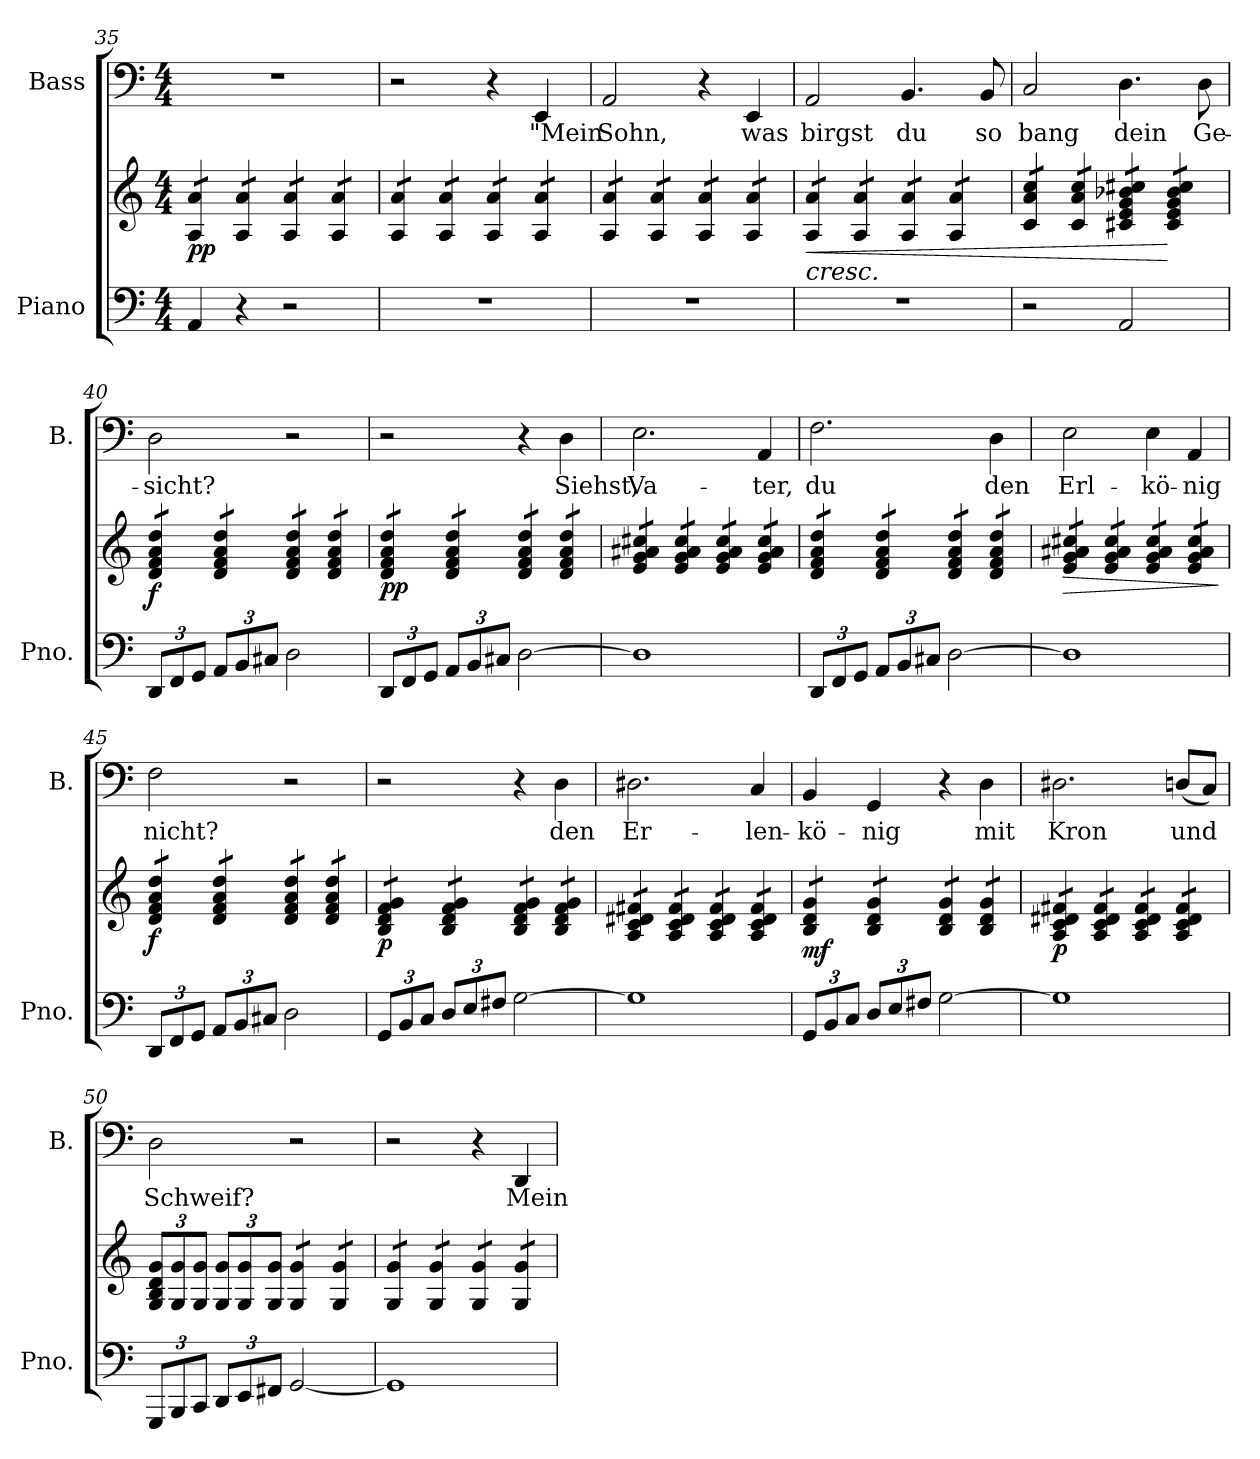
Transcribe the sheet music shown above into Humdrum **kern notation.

**kern	**kern	**dynam	**kern	**text
*part2	*part2	*part2	*part1	*part1
*staff3	*staff2	*staff2/3	*staff1	*staff1
*I"Piano	*	*	*I"Bass	*
*I'Pno.	*	*	*I'B.	*
!!LO:PB:g=z
*clefF4	*clefG2	*	*clefF4	*
*k[]	*k[]	*	*k[]	*
*M4/4	*M4/4	*	*M4/4	*
=35	=35	=35	=35	=35
!	!	!LO:DY:b	!	!
*	*tremolo	*	*	*
4AA/	12A/ 12a/L	pp	1r	.
.	12A/ 12a/	.	.	.
.	12A/ 12a/J	.	.	.
4r	12A/ 12a/L	.	.	.
.	12A/ 12a/	.	.	.
.	12A/ 12a/J	.	.	.
2r	12A/ 12a/L	.	.	.
.	12A/ 12a/	.	.	.
.	12A/ 12a/J	.	.	.
.	12A/ 12a/L	.	.	.
.	12A/ 12a/	.	.	.
.	12A/ 12a/J	.	.	.
=36	=36	=36	=36	=36
1r	12A/ 12a/L	.	2r	.
.	12A/ 12a/	.	.	.
.	12A/ 12a/J	.	.	.
.	12A/ 12a/L	.	.	.
.	12A/ 12a/	.	.	.
.	12A/ 12a/J	.	.	.
.	12A/ 12a/L	.	4r	.
.	12A/ 12a/	.	.	.
.	12A/ 12a/J	.	.	.
!	!	!	!	!LO:LY:b
.	12A/ 12a/L	.	4EE/	"Mein
.	12A/ 12a/	.	.	.
.	12A/ 12a/J	.	.	.
=37	=37	=37	=37	=37
!	!	!	!	!LO:LY:b
1r	12A/ 12a/L	.	2AA/	Sohn,
.	12A/ 12a/	.	.	.
.	12A/ 12a/J	.	.	.
.	12A/ 12a/L	.	.	.
.	12A/ 12a/	.	.	.
.	12A/ 12a/J	.	.	.
.	12A/ 12a/L	.	4r	.
.	12A/ 12a/	.	.	.
.	12A/ 12a/J	.	.	.
!	!	!	!	!LO:LY:b
.	12A/ 12a/L	.	4EE/	was
.	12A/ 12a/	.	.	.
.	12A/ 12a/J	.	.	.
=38	=38	=38	=38	=38
!	!LO:TX:b:i:t=cresc.	!	!	!
!	!	!LO:HP:b	!	!LO:LY:b
1r	12A/ 12a/L	<	2AA/	birgst
.	12A/ 12a/	.	.	.
.	12A/ 12a/J	.	.	.
.	12A/ 12a/L	.	.	.
.	12A/ 12a/	.	.	.
.	12A/ 12a/J	.	.	.
!	!	!	!	!LO:LY:b
.	12A/ 12a/L	.	4.BB/	du
.	12A/ 12a/	.	.	.
.	12A/ 12a/J	.	.	.
.	12A/ 12a/L	.	.	.
.	12A/ 12a/	.	.	.
!	!	!	!	!LO:LY:b
.	.	.	8BB/	so
.	12A/ 12a/J	.	.	.
=39	=39	=39	=39	=39
!	!	!	!	!LO:LY:b
2r	12c/ 12a/ 12cc/L	.	2C/	bang
.	12c/ 12a/ 12cc/	.	.	.
.	12c/ 12a/ 12cc/J	.	.	.
.	12c/ 12a/ 12cc/L	.	.	.
.	12c/ 12a/ 12cc/	.	.	.
.	12c/ 12a/ 12cc/J	.	.	.
!	!	!	!	!LO:LY:b
2AA/	12c#X/ 12e/ 12g/ 12b-X/ 12cc#X/L	.	4.D\	dein
.	12c#X/ 12e/ 12g/ 12b-X/ 12cc#X/	.	.	.
.	12c#X/ 12e/ 12g/ 12b-X/ 12cc#X/J	.	.	.
.	12c#/ 12e/ 12g/ 12b-/ 12cc#/L	[	.	.
.	12c#/ 12e/ 12g/ 12b-/ 12cc#/	.	.	.
!	!	!	!	!LO:LY:b
.	.	.	8D\	Ge-
.	12c#/ 12e/ 12g/ 12b-/ 12cc#/J	.	.	.
!!LO:LB:g=z
=40	=40	=40	=40	=40
*Xbrackettup	*	*	*	*
!	!	!LO:DY:b	!	!LO:LY:b
12DD/L	12d/ 12f/ 12a/ 12dd/L	f	2D\	-sicht?
12FF/	12d/ 12f/ 12a/ 12dd/	.	.	.
12GG/J	12d/ 12f/ 12a/ 12dd/J	.	.	.
12AA/L	12d/ 12f/ 12a/ 12dd/L	.	.	.
12BB/	12d/ 12f/ 12a/ 12dd/	.	.	.
12C#X/J	12d/ 12f/ 12a/ 12dd/J	.	.	.
2D\	12d/ 12f/ 12a/ 12dd/L	.	2r	.
.	12d/ 12f/ 12a/ 12dd/	.	.	.
.	12d/ 12f/ 12a/ 12dd/J	.	.	.
.	12d/ 12f/ 12a/ 12dd/L	.	.	.
.	12d/ 12f/ 12a/ 12dd/	.	.	.
.	12d/ 12f/ 12a/ 12dd/J	.	.	.
=41	=41	=41	=41	=41
!	!	!LO:DY:b	!	!
12DD/L	12d/ 12f/ 12a/ 12dd/L	pp	2r	.
12FF/	12d/ 12f/ 12a/ 12dd/	.	.	.
12GG/J	12d/ 12f/ 12a/ 12dd/J	.	.	.
12AA/L	12d/ 12f/ 12a/ 12dd/L	.	.	.
12BB/	12d/ 12f/ 12a/ 12dd/	.	.	.
12C#X/J	12d/ 12f/ 12a/ 12dd/J	.	.	.
[2D\	12d/ 12f/ 12a/ 12dd/L	.	4r	.
.	12d/ 12f/ 12a/ 12dd/	.	.	.
.	12d/ 12f/ 12a/ 12dd/J	.	.	.
!	!	!	!	!LO:LY:b
.	12d/ 12f/ 12a/ 12dd/L	.	4D\	Siehst,
.	12d/ 12f/ 12a/ 12dd/	.	.	.
.	12d/ 12f/ 12a/ 12dd/J	.	.	.
=42	=42	=42	=42	=42
!	!	!	!	!LO:LY:b
1D]	12e/ 12g/ 12a#X/ 12cc#X/L	.	2.E\	Va-
.	12e/ 12g/ 12a#X/ 12cc#X/	.	.	.
.	12e/ 12g/ 12a#X/ 12cc#X/J	.	.	.
.	12e/ 12g/ 12a#/ 12cc#/L	.	.	.
.	12e/ 12g/ 12a#/ 12cc#/	.	.	.
.	12e/ 12g/ 12a#/ 12cc#/J	.	.	.
.	12e/ 12g/ 12a#/ 12cc#/L	.	.	.
.	12e/ 12g/ 12a#/ 12cc#/	.	.	.
.	12e/ 12g/ 12a#/ 12cc#/J	.	.	.
!	!	!	!	!LO:LY:b
.	12e/ 12g/ 12a#/ 12cc#/L	.	4AA/	-ter,
.	12e/ 12g/ 12a#/ 12cc#/	.	.	.
.	12e/ 12g/ 12a#/ 12cc#/J	.	.	.
=43	=43	=43	=43	=43
!	!	!	!	!LO:LY:b
12DD/L	12d/ 12f/ 12a/ 12dd/L	.	2.F\	du
12FF/	12d/ 12f/ 12a/ 12dd/	.	.	.
12GG/J	12d/ 12f/ 12a/ 12dd/J	.	.	.
12AA/L	12d/ 12f/ 12a/ 12dd/L	.	.	.
12BB/	12d/ 12f/ 12a/ 12dd/	.	.	.
12C#X/J	12d/ 12f/ 12a/ 12dd/J	.	.	.
[2D\	12d/ 12f/ 12a/ 12dd/L	.	.	.
.	12d/ 12f/ 12a/ 12dd/	.	.	.
.	12d/ 12f/ 12a/ 12dd/J	.	.	.
!	!	!	!	!LO:LY:b
.	12d/ 12f/ 12a/ 12dd/L	.	4D\	den
.	12d/ 12f/ 12a/ 12dd/	.	.	.
.	12d/ 12f/ 12a/ 12dd/J	.	.	.
!!LO:LB:g=z
=44	=44	=44	=44	=44
!	!	!LO:HP:b	!	!LO:LY:b
1D]	12e/ 12g/ 12a#X/ 12cc#X/L	>	2E\	Erl-
.	12e/ 12g/ 12a#X/ 12cc#X/	.	.	.
.	12e/ 12g/ 12a#X/ 12cc#X/J	.	.	.
.	12e/ 12g/ 12a#/ 12cc#/L	.	.	.
.	12e/ 12g/ 12a#/ 12cc#/	.	.	.
.	12e/ 12g/ 12a#/ 12cc#/J	.	.	.
!	!	!	!	!LO:LY:b
.	12e/ 12g/ 12a#/ 12cc#/L	.	4E\	-kö-
.	12e/ 12g/ 12a#/ 12cc#/	.	.	.
.	12e/ 12g/ 12a#/ 12cc#/J	.	.	.
!	!	!	!	!LO:LY:b
.	12e/ 12g/ 12a#/ 12cc#/L	.	4AA/	-nig
.	12e/ 12g/ 12a#/ 12cc#/	.	.	.
.	12e/ 12g/ 12a#/ 12cc#/J	.	.	.
.	.	]	.	.
=45	=45	=45	=45	=45
!	!	!LO:DY:b	!	!LO:LY:b
12DD/L	12d/ 12f/ 12a/ 12dd/L	f	2F\	nicht?
12FF/	12d/ 12f/ 12a/ 12dd/	.	.	.
12GG/J	12d/ 12f/ 12a/ 12dd/J	.	.	.
12AA/L	12d/ 12f/ 12a/ 12dd/L	.	.	.
12BB/	12d/ 12f/ 12a/ 12dd/	.	.	.
12C#X/J	12d/ 12f/ 12a/ 12dd/J	.	.	.
2D\	12d/ 12f/ 12a/ 12dd/L	.	2r	.
.	12d/ 12f/ 12a/ 12dd/	.	.	.
.	12d/ 12f/ 12a/ 12dd/J	.	.	.
.	12d/ 12f/ 12a/ 12dd/L	.	.	.
.	12d/ 12f/ 12a/ 12dd/	.	.	.
.	12d/ 12f/ 12a/ 12dd/J	.	.	.
=46	=46	=46	=46	=46
!	!	!LO:DY:b	!	!
12GG/L	12B/ 12d/ 12f/ 12g/L	p	2r	.
12BB/	12B/ 12d/ 12f/ 12g/	.	.	.
12C/J	12B/ 12d/ 12f/ 12g/J	.	.	.
12D/L	12B/ 12d/ 12f/ 12g/L	.	.	.
12E/	12B/ 12d/ 12f/ 12g/	.	.	.
12F#X/J	12B/ 12d/ 12f/ 12g/J	.	.	.
[2G\	12B/ 12d/ 12f/ 12g/L	.	4r	.
.	12B/ 12d/ 12f/ 12g/	.	.	.
.	12B/ 12d/ 12f/ 12g/J	.	.	.
!	!	!	!	!LO:LY:b
.	12B/ 12d/ 12f/ 12g/L	.	4D\	den
.	12B/ 12d/ 12f/ 12g/	.	.	.
.	12B/ 12d/ 12f/ 12g/J	.	.	.
=47	=47	=47	=47	=47
!	!	!	!	!LO:LY:b
1G]	12A/ 12c/ 12d#X/ 12f#X/L	.	2.D#X\	Er-
.	12A/ 12c/ 12d#X/ 12f#X/	.	.	.
.	12A/ 12c/ 12d#X/ 12f#X/J	.	.	.
.	12A/ 12c/ 12d#/ 12f#/L	.	.	.
.	12A/ 12c/ 12d#/ 12f#/	.	.	.
.	12A/ 12c/ 12d#/ 12f#/J	.	.	.
.	12A/ 12c/ 12d#/ 12f#/L	.	.	.
.	12A/ 12c/ 12d#/ 12f#/	.	.	.
.	12A/ 12c/ 12d#/ 12f#/J	.	.	.
!	!	!	!	!LO:LY:b
.	12A/ 12c/ 12d#/ 12f#/L	.	4C/	-len-
.	12A/ 12c/ 12d#/ 12f#/	.	.	.
.	12A/ 12c/ 12d#/ 12f#/J	.	.	.
!!LO:LB:g=z
=48	=48	=48	=48	=48
!	!	!LO:DY:b	!	!LO:LY:b
12GG/L	12B/ 12d/ 12g/L	mf	4BB/	-kö-
12BB/	12B/ 12d/ 12g/	.	.	.
12C/J	12B/ 12d/ 12g/J	.	.	.
!	!	!	!	!LO:LY:b
12D/L	12B/ 12d/ 12g/L	.	4GG/	-nig
12E/	12B/ 12d/ 12g/	.	.	.
12F#X/J	12B/ 12d/ 12g/J	.	.	.
[2G\	12B/ 12d/ 12g/L	.	4r	.
.	12B/ 12d/ 12g/	.	.	.
.	12B/ 12d/ 12g/J	.	.	.
!	!	!	!	!LO:LY:b
.	12B/ 12d/ 12g/L	.	4D\	mit
.	12B/ 12d/ 12g/	.	.	.
.	12B/ 12d/ 12g/J	.	.	.
=49	=49	=49	=49	=49
!	!	!LO:DY:b	!	!LO:LY:b
1G]	12A/ 12c/ 12d#X/ 12f#X/L	p	2.D#X\	Kron
.	12A/ 12c/ 12d#X/ 12f#X/	.	.	.
.	12A/ 12c/ 12d#X/ 12f#X/J	.	.	.
.	12A/ 12c/ 12d#/ 12f#/L	.	.	.
.	12A/ 12c/ 12d#/ 12f#/	.	.	.
.	12A/ 12c/ 12d#/ 12f#/J	.	.	.
.	12A/ 12c/ 12d#/ 12f#/L	.	.	.
.	12A/ 12c/ 12d#/ 12f#/	.	.	.
.	12A/ 12c/ 12d#/ 12f#/J	.	.	.
!	!	!	!	!LO:LY:b
.	12A/ 12c/ 12d#/ 12f#/L	.	(<8Dn/L	und
.	12A/ 12c/ 12d#/ 12f#/	.	.	.
.	.	.	8C/J)	.
.	12A/ 12c/ 12d#/ 12f#/J	.	.	.
*	*Xtremolo	*	*	*
=50	=50	=50	=50	=50
*	*Xbrackettup	*	*	*
!	!	!	!	!LO:LY:b
12GGG/L	12G/ 12B/ 12d/ 12g/L	.	2D\	Schweif?
12BBB/	12G/ 12g/	.	.	.
12CC/J	12G/ 12g/J	.	.	.
12DD/L	12G/ 12g/L	.	.	.
12EE/	12G/ 12g/	.	.	.
12FF#X/J	12G/ 12g/J	.	.	.
*	*brackettup	*	*	*
*	*tremolo	*	*	*
[2GG/	12G/ 12g/L	.	2r	.
.	12G/ 12g/	.	.	.
.	12G/ 12g/J	.	.	.
.	12G/ 12g/L	.	.	.
.	12G/ 12g/	.	.	.
.	12G/ 12g/J	.	.	.
=51	=51	=51	=51	=51
1GG]	12G/ 12g/L	.	2r	.
.	12G/ 12g/	.	.	.
.	12G/ 12g/J	.	.	.
.	12G/ 12g/L	.	.	.
.	12G/ 12g/	.	.	.
.	12G/ 12g/J	.	.	.
.	12G/ 12g/L	.	4r	.
.	12G/ 12g/	.	.	.
.	12G/ 12g/J	.	.	.
!	!	!	!	!LO:LY:b
.	12G/ 12g/L	.	4DD/	Mein
.	12G/ 12g/	.	.	.
.	12G/ 12g/J	.	.	.
*	*Xtremolo	*	*	*
=	=	=	=	=
*-	*-	*-	*-	*-
